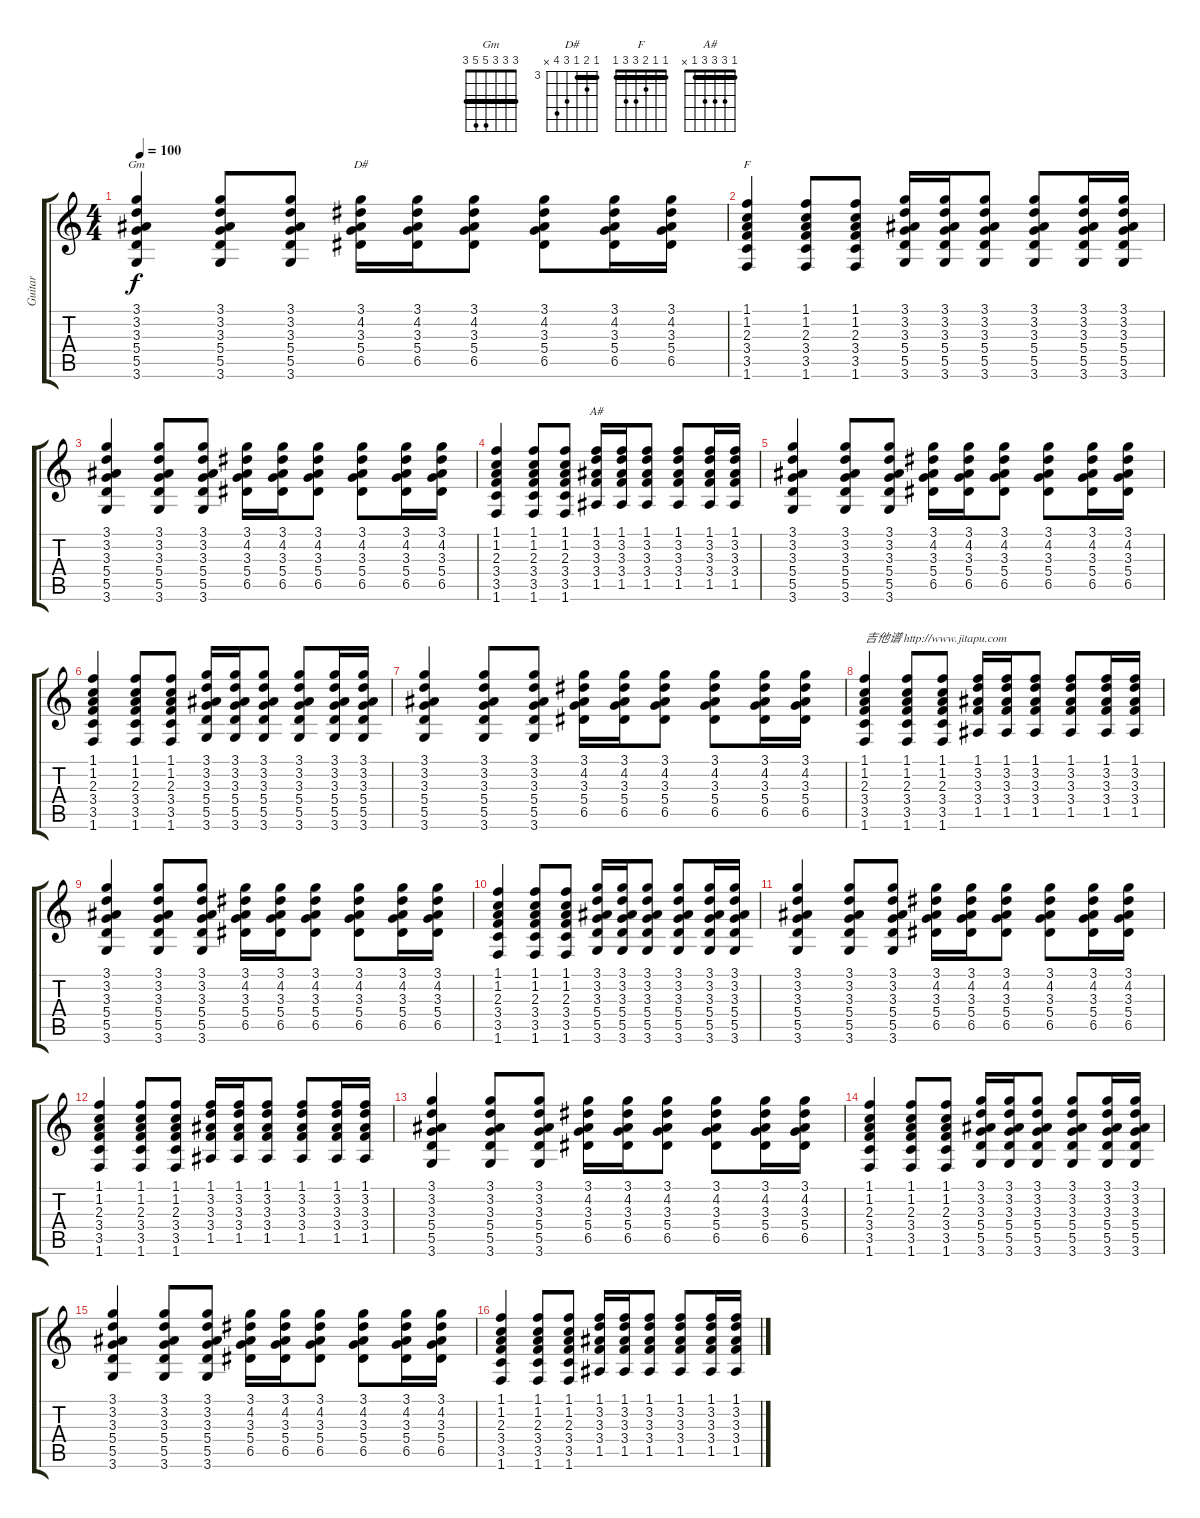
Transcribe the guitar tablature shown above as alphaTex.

\track ("Guitar" "Guitar") {instrument acousticguitarsteel}
\staff {score tabs}
\tuning (E4 B3 G3 D3 A2 E2) {hide}
\chord ("Gm" 3 3 3 5 5 3) {barre 3}
\chord ("D#" 3 4 3 5 6 x) {firstfret 3 barre 3}
\chord ("F" 1 1 2 3 3 1) {barre 1}
\chord ("A#" 1 3 3 3 1 x) {barre 1}
\ts (4 4)
\tempo 100
\clef g2
\ks c
(3.1 3.2 3.3 5.4 5.5 3.6).4{ch "Gm" dy f} (3.1 3.2 3.3 5.4 5.5 3.6).8 (3.1 3.2 3.3 5.4 5.5 3.6).8 (3.1 4.2 3.3 5.4 6.5).16{ch "D#"} (3.1 4.2 3.3 5.4 6.5).16 (3.1 4.2 3.3 5.4 6.5).8 (3.1 4.2 3.3 5.4 6.5).8 (3.1 4.2 3.3 5.4 6.5).16 (3.1 4.2 3.3 5.4 6.5).16 |
(1.1 1.2 2.3 3.4 3.5 1.6).4{ch "F"} (1.1 1.2 2.3 3.4 3.5 1.6).8 (1.1 1.2 2.3 3.4 3.5 1.6).8 (3.1 3.2 3.3 5.4 5.5 3.6).16 (3.1 3.2 3.3 5.4 5.5 3.6).16 (3.1 3.2 3.3 5.4 5.5 3.6).8 (3.1 3.2 3.3 5.4 5.5 3.6).8 (3.1 3.2 3.3 5.4 5.5 3.6).16 (3.1 3.2 3.3 5.4 5.5 3.6).16 |
(3.1 3.2 3.3 5.4 5.5 3.6).4 (3.1 3.2 3.3 5.4 5.5 3.6).8 (3.1 3.2 3.3 5.4 5.5 3.6).8 (3.1 4.2 3.3 5.4 6.5).16 (3.1 4.2 3.3 5.4 6.5).16 (3.1 4.2 3.3 5.4 6.5).8 (3.1 4.2 3.3 5.4 6.5).8 (3.1 4.2 3.3 5.4 6.5).16 (3.1 4.2 3.3 5.4 6.5).16 |
(1.1 1.2 2.3 3.4 3.5 1.6).4 (1.1 1.2 2.3 3.4 3.5 1.6).8 (1.1 1.2 2.3 3.4 3.5 1.6).8 (1.1 3.2 3.3 3.4 1.5).16{ch "A#"} (1.1 3.2 3.3 3.4 1.5).16 (1.1 3.2 3.3 3.4 1.5).8 (1.1 3.2 3.3 3.4 1.5).8 (1.1 3.2 3.3 3.4 1.5).16 (1.1 3.2 3.3 3.4 1.5).16 |
(3.1 3.2 3.3 5.4 5.5 3.6).4 (3.1 3.2 3.3 5.4 5.5 3.6).8 (3.1 3.2 3.3 5.4 5.5 3.6).8 (3.1 4.2 3.3 5.4 6.5).16 (3.1 4.2 3.3 5.4 6.5).16 (3.1 4.2 3.3 5.4 6.5).8 (3.1 4.2 3.3 5.4 6.5).8 (3.1 4.2 3.3 5.4 6.5).16 (3.1 4.2 3.3 5.4 6.5).16 |
(1.1 1.2 2.3 3.4 3.5 1.6).4 (1.1 1.2 2.3 3.4 3.5 1.6).8 (1.1 1.2 2.3 3.4 3.5 1.6).8 (3.1 3.2 3.3 5.4 5.5 3.6).16 (3.1 3.2 3.3 5.4 5.5 3.6).16 (3.1 3.2 3.3 5.4 5.5 3.6).8 (3.1 3.2 3.3 5.4 5.5 3.6).8 (3.1 3.2 3.3 5.4 5.5 3.6).16 (3.1 3.2 3.3 5.4 5.5 3.6).16 |
(3.1 3.2 3.3 5.4 5.5 3.6).4 (3.1 3.2 3.3 5.4 5.5 3.6).8 (3.1 3.2 3.3 5.4 5.5 3.6).8 (3.1 4.2 3.3 5.4 6.5).16 (3.1 4.2 3.3 5.4 6.5).16 (3.1 4.2 3.3 5.4 6.5).8 (3.1 4.2 3.3 5.4 6.5).8 (3.1 4.2 3.3 5.4 6.5).16 (3.1 4.2 3.3 5.4 6.5).16 |
(1.1 1.2 2.3 3.4 3.5 1.6).4{txt "吉他谱 http://www.jitapu.com"} (1.1 1.2 2.3 3.4 3.5 1.6).8 (1.1 1.2 2.3 3.4 3.5 1.6).8 (1.1 3.2 3.3 3.4 1.5).16 (1.1 3.2 3.3 3.4 1.5).16 (1.1 3.2 3.3 3.4 1.5).8 (1.1 3.2 3.3 3.4 1.5).8 (1.1 3.2 3.3 3.4 1.5).16 (1.1 3.2 3.3 3.4 1.5).16 |
(3.1 3.2 3.3 5.4 5.5 3.6).4 (3.1 3.2 3.3 5.4 5.5 3.6).8 (3.1 3.2 3.3 5.4 5.5 3.6).8 (3.1 4.2 3.3 5.4 6.5).16 (3.1 4.2 3.3 5.4 6.5).16 (3.1 4.2 3.3 5.4 6.5).8 (3.1 4.2 3.3 5.4 6.5).8 (3.1 4.2 3.3 5.4 6.5).16 (3.1 4.2 3.3 5.4 6.5).16 |
(1.1 1.2 2.3 3.4 3.5 1.6).4 (1.1 1.2 2.3 3.4 3.5 1.6).8 (1.1 1.2 2.3 3.4 3.5 1.6).8 (3.1 3.2 3.3 5.4 5.5 3.6).16 (3.1 3.2 3.3 5.4 5.5 3.6).16 (3.1 3.2 3.3 5.4 5.5 3.6).8 (3.1 3.2 3.3 5.4 5.5 3.6).8 (3.1 3.2 3.3 5.4 5.5 3.6).16 (3.1 3.2 3.3 5.4 5.5 3.6).16 |
(3.1 3.2 3.3 5.4 5.5 3.6).4 (3.1 3.2 3.3 5.4 5.5 3.6).8 (3.1 3.2 3.3 5.4 5.5 3.6).8 (3.1 4.2 3.3 5.4 6.5).16 (3.1 4.2 3.3 5.4 6.5).16 (3.1 4.2 3.3 5.4 6.5).8 (3.1 4.2 3.3 5.4 6.5).8 (3.1 4.2 3.3 5.4 6.5).16 (3.1 4.2 3.3 5.4 6.5).16 |
(1.1 1.2 2.3 3.4 3.5 1.6).4 (1.1 1.2 2.3 3.4 3.5 1.6).8 (1.1 1.2 2.3 3.4 3.5 1.6).8 (1.1 3.2 3.3 3.4 1.5).16 (1.1 3.2 3.3 3.4 1.5).16 (1.1 3.2 3.3 3.4 1.5).8 (1.1 3.2 3.3 3.4 1.5).8 (1.1 3.2 3.3 3.4 1.5).16 (1.1 3.2 3.3 3.4 1.5).16 |
(3.1 3.2 3.3 5.4 5.5 3.6).4 (3.1 3.2 3.3 5.4 5.5 3.6).8 (3.1 3.2 3.3 5.4 5.5 3.6).8 (3.1 4.2 3.3 5.4 6.5).16 (3.1 4.2 3.3 5.4 6.5).16 (3.1 4.2 3.3 5.4 6.5).8 (3.1 4.2 3.3 5.4 6.5).8 (3.1 4.2 3.3 5.4 6.5).16 (3.1 4.2 3.3 5.4 6.5).16 |
(1.1 1.2 2.3 3.4 3.5 1.6).4 (1.1 1.2 2.3 3.4 3.5 1.6).8 (1.1 1.2 2.3 3.4 3.5 1.6).8 (3.1 3.2 3.3 5.4 5.5 3.6).16 (3.1 3.2 3.3 5.4 5.5 3.6).16 (3.1 3.2 3.3 5.4 5.5 3.6).8 (3.1 3.2 3.3 5.4 5.5 3.6).8 (3.1 3.2 3.3 5.4 5.5 3.6).16 (3.1 3.2 3.3 5.4 5.5 3.6).16 |
(3.1 3.2 3.3 5.4 5.5 3.6).4 (3.1 3.2 3.3 5.4 5.5 3.6).8 (3.1 3.2 3.3 5.4 5.5 3.6).8 (3.1 4.2 3.3 5.4 6.5).16 (3.1 4.2 3.3 5.4 6.5).16 (3.1 4.2 3.3 5.4 6.5).8 (3.1 4.2 3.3 5.4 6.5).8 (3.1 4.2 3.3 5.4 6.5).16 (3.1 4.2 3.3 5.4 6.5).16 |
(1.1 1.2 2.3 3.4 3.5 1.6).4 (1.1 1.2 2.3 3.4 3.5 1.6).8 (1.1 1.2 2.3 3.4 3.5 1.6).8 (1.1 3.2 3.3 3.4 1.5).16 (1.1 3.2 3.3 3.4 1.5).16 (1.1 3.2 3.3 3.4 1.5).8 (1.1 3.2 3.3 3.4 1.5).8 (1.1 3.2 3.3 3.4 1.5).16 (1.1 3.2 3.3 3.4 1.5).16
